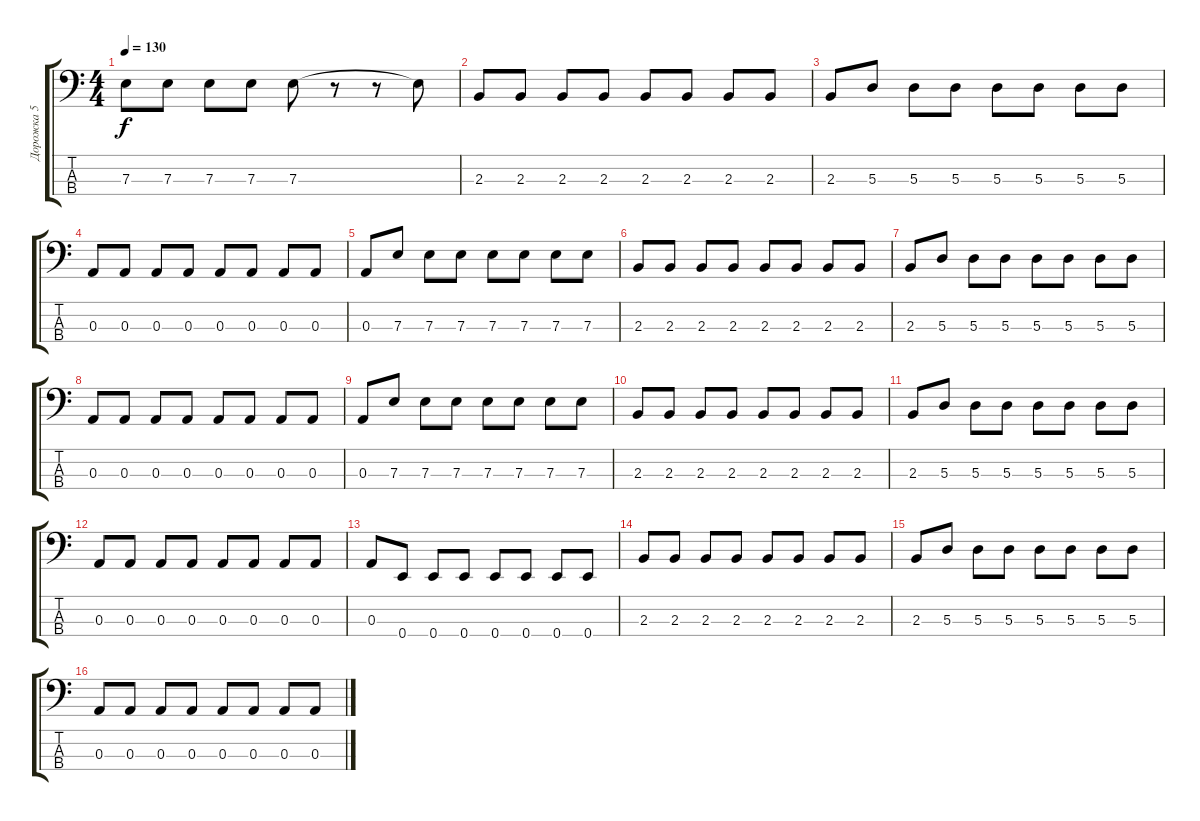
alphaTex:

\track ("Дорожка 5" "Дорожка 5") {instrument electricbassfinger}
\staff {score tabs}
\tuning (G2 D2 A1 E1) {hide}
\ts (4 4)
\tempo 130
\clef f4
\ks c
7.3.8{dy f} 7.3.8 7.3.8 7.3.8 7.3.8 r.8 r.8 7.3{t}.8 |
2.3.8 2.3.8 2.3.8 2.3.8 2.3.8 2.3.8 2.3.8 2.3.8 |
2.3.8 5.3.8 5.3.8 5.3.8 5.3.8 5.3.8 5.3.8 5.3.8 |
0.3.8 0.3.8 0.3.8 0.3.8 0.3.8 0.3.8 0.3.8 0.3.8 |
0.3.8 7.3.8 7.3.8 7.3.8 7.3.8 7.3.8 7.3.8 7.3.8 |
2.3.8 2.3.8 2.3.8 2.3.8 2.3.8 2.3.8 2.3.8 2.3.8 |
2.3.8 5.3.8 5.3.8 5.3.8 5.3.8 5.3.8 5.3.8 5.3.8 |
0.3.8 0.3.8 0.3.8 0.3.8 0.3.8 0.3.8 0.3.8 0.3.8 |
0.3.8 7.3.8 7.3.8 7.3.8 7.3.8 7.3.8 7.3.8 7.3.8 |
2.3.8 2.3.8 2.3.8 2.3.8 2.3.8 2.3.8 2.3.8 2.3.8 |
2.3.8 5.3.8 5.3.8 5.3.8 5.3.8 5.3.8 5.3.8 5.3.8 |
0.3.8 0.3.8 0.3.8 0.3.8 0.3.8 0.3.8 0.3.8 0.3.8 |
0.3.8 0.4.8 0.4.8 0.4.8 0.4.8 0.4.8 0.4.8 0.4.8 |
2.3.8 2.3.8 2.3.8 2.3.8 2.3.8 2.3.8 2.3.8 2.3.8 |
2.3.8 5.3.8 5.3.8 5.3.8 5.3.8 5.3.8 5.3.8 5.3.8 |
0.3.8 0.3.8 0.3.8 0.3.8 0.3.8 0.3.8 0.3.8 0.3.8
